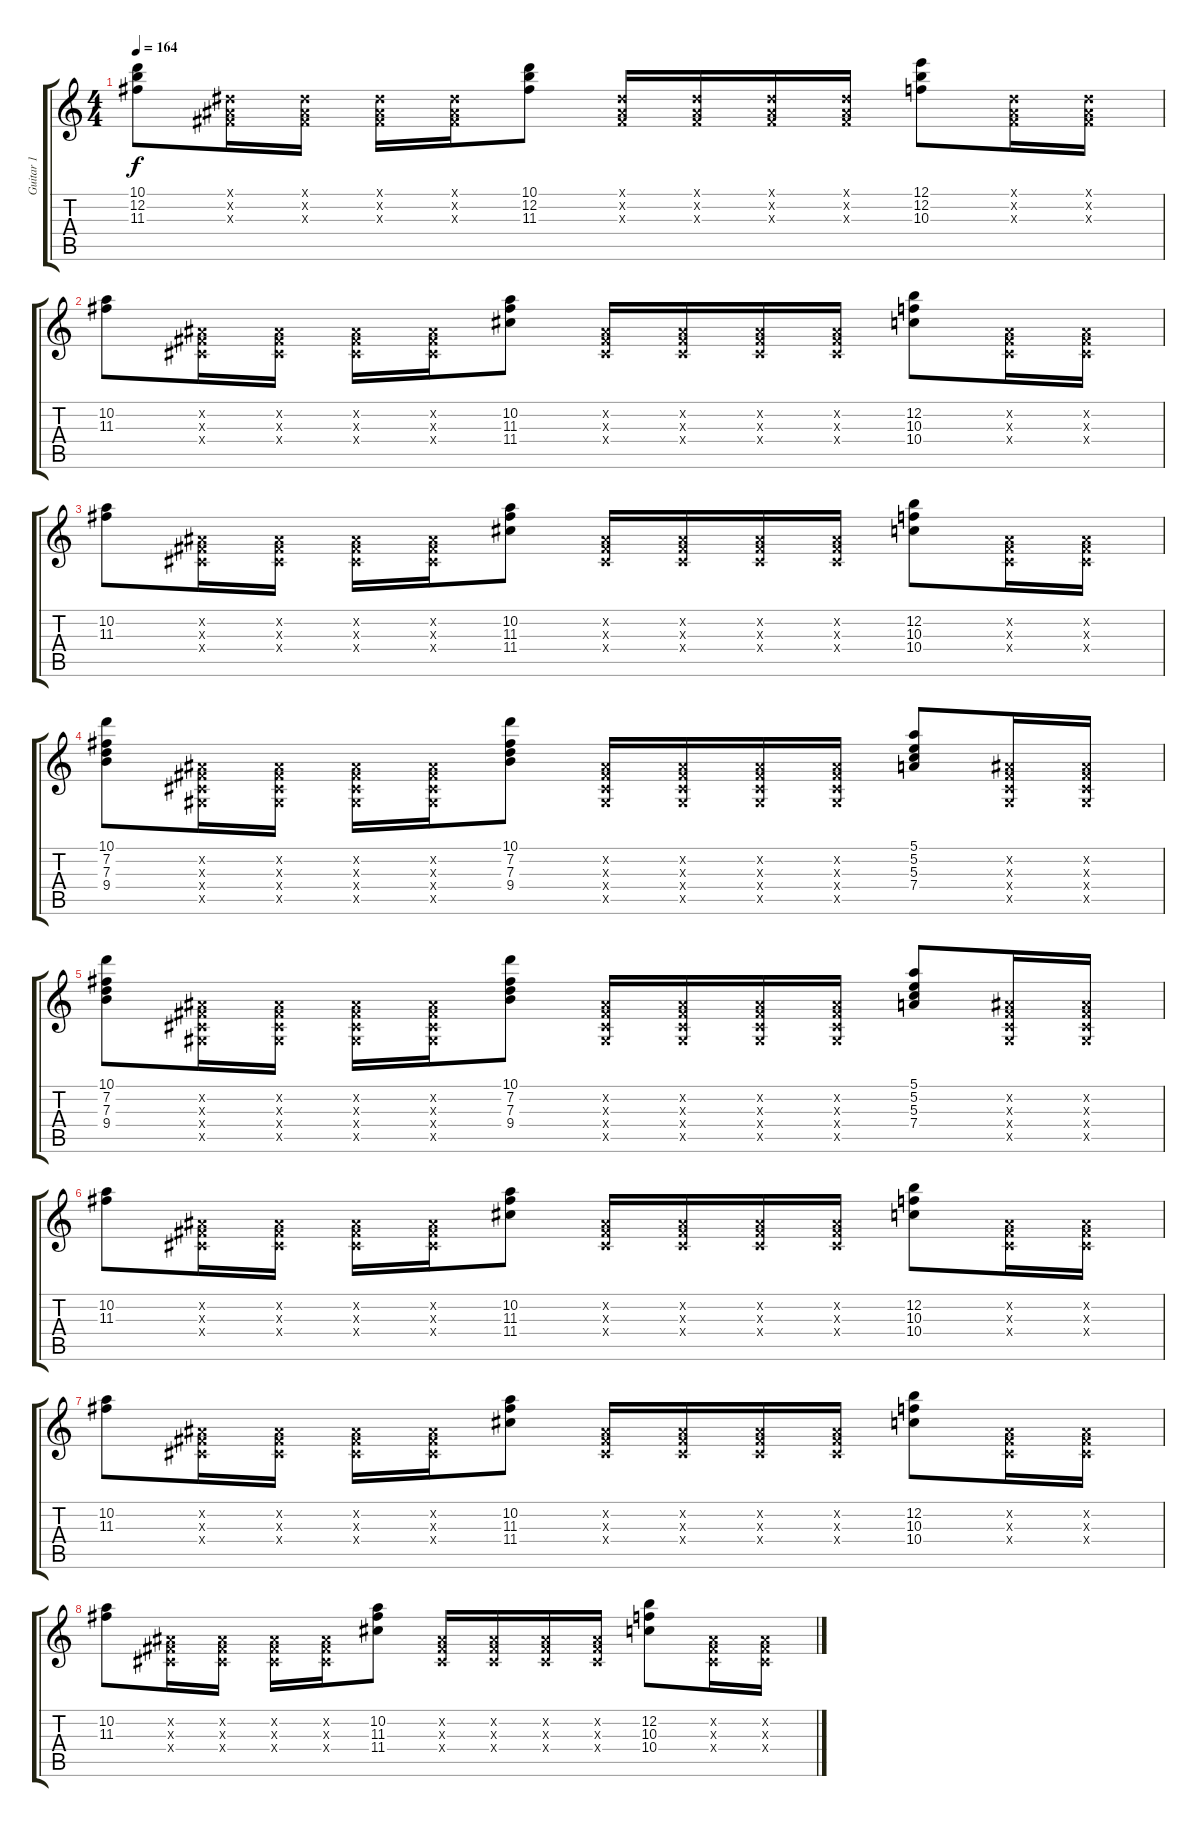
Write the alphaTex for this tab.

\track ("Guitar 1" "Guitar 1") {instrument distortionguitar}
\staff {score tabs}
\tuning (E4 B3 G3 D3 A2 E2) {hide}
\ts (4 4)
\tempo 164
\clef g2
\ks c
(10.1 12.2 11.3).8{dy f} (-1.1{x} -1.2{x} -1.3{x}).16 (-1.1{x} -1.2{x} -1.3{x}).16 (-1.1{x} -1.2{x} -1.3{x}).16 (-1.1{x} -1.2{x} -1.3{x}).16 (10.1 12.2 11.3).8 (-1.1{x} -1.2{x} -1.3{x}).16 (-1.1{x} -1.2{x} -1.3{x}).16 (-1.1{x} -1.2{x} -1.3{x}).16 (-1.1{x} -1.2{x} -1.3{x}).16 (12.1 12.2 10.3).8 (-1.1{x} -1.2{x} -1.3{x}).16 (-1.1{x} -1.2{x} -1.3{x}).16 |
(10.2 11.3).8 (-1.2{x} -1.3{x} -1.4{x}).16 (-1.2{x} -1.3{x} -1.4{x}).16 (-1.2{x} -1.3{x} -1.4{x}).16 (-1.2{x} -1.3{x} -1.4{x}).16 (10.2 11.3 11.4).8 (-1.2{x} -1.3{x} -1.4{x}).16 (-1.2{x} -1.3{x} -1.4{x}).16 (-1.2{x} -1.3{x} -1.4{x}).16 (-1.2{x} -1.3{x} -1.4{x}).16 (12.2 10.3 10.4).8 (-1.2{x} -1.3{x} -1.4{x}).16 (-1.2{x} -1.3{x} -1.4{x}).16 |
(10.2 11.3).8 (-1.2{x} -1.3{x} -1.4{x}).16 (-1.2{x} -1.3{x} -1.4{x}).16 (-1.2{x} -1.3{x} -1.4{x}).16 (-1.2{x} -1.3{x} -1.4{x}).16 (10.2 11.3 11.4).8 (-1.2{x} -1.3{x} -1.4{x}).16 (-1.2{x} -1.3{x} -1.4{x}).16 (-1.2{x} -1.3{x} -1.4{x}).16 (-1.2{x} -1.3{x} -1.4{x}).16 (12.2 10.3 10.4).8 (-1.2{x} -1.3{x} -1.4{x}).16 (-1.2{x} -1.3{x} -1.4{x}).16 |
(10.1 7.2 7.3 9.4).8 (-1.2{x} -1.3{x} -1.4{x} -1.5{x}).16 (-1.2{x} -1.3{x} -1.4{x} -1.5{x}).16 (-1.2{x} -1.3{x} -1.4{x} -1.5{x}).16 (-1.2{x} -1.3{x} -1.4{x} -1.5{x}).16 (10.1 7.2 7.3 9.4).8 (-1.2{x} -1.3{x} -1.4{x} -1.5{x}).16 (-1.2{x} -1.3{x} -1.4{x} -1.5{x}).16 (-1.2{x} -1.3{x} -1.4{x} -1.5{x}).16 (-1.2{x} -1.3{x} -1.4{x} -1.5{x}).16 (5.1 5.2 5.3 7.4).8 (-1.2{x} -1.3{x} -1.4{x} -1.5{x}).16 (-1.2{x} -1.3{x} -1.4{x} -1.5{x}).16 |
(10.1 7.2 7.3 9.4).8 (-1.2{x} -1.3{x} -1.4{x} -1.5{x}).16 (-1.2{x} -1.3{x} -1.4{x} -1.5{x}).16 (-1.2{x} -1.3{x} -1.4{x} -1.5{x}).16 (-1.2{x} -1.3{x} -1.4{x} -1.5{x}).16 (10.1 7.2 7.3 9.4).8 (-1.2{x} -1.3{x} -1.4{x} -1.5{x}).16 (-1.2{x} -1.3{x} -1.4{x} -1.5{x}).16 (-1.2{x} -1.3{x} -1.4{x} -1.5{x}).16 (-1.2{x} -1.3{x} -1.4{x} -1.5{x}).16 (5.1 5.2 5.3 7.4).8 (-1.2{x} -1.3{x} -1.4{x} -1.5{x}).16 (-1.2{x} -1.3{x} -1.4{x} -1.5{x}).16 |
(10.2 11.3).8 (-1.2{x} -1.3{x} -1.4{x}).16 (-1.2{x} -1.3{x} -1.4{x}).16 (-1.2{x} -1.3{x} -1.4{x}).16 (-1.2{x} -1.3{x} -1.4{x}).16 (10.2 11.3 11.4).8 (-1.2{x} -1.3{x} -1.4{x}).16 (-1.2{x} -1.3{x} -1.4{x}).16 (-1.2{x} -1.3{x} -1.4{x}).16 (-1.2{x} -1.3{x} -1.4{x}).16 (12.2 10.3 10.4).8 (-1.2{x} -1.3{x} -1.4{x}).16 (-1.2{x} -1.3{x} -1.4{x}).16 |
(10.2 11.3).8 (-1.2{x} -1.3{x} -1.4{x}).16 (-1.2{x} -1.3{x} -1.4{x}).16 (-1.2{x} -1.3{x} -1.4{x}).16 (-1.2{x} -1.3{x} -1.4{x}).16 (10.2 11.3 11.4).8 (-1.2{x} -1.3{x} -1.4{x}).16 (-1.2{x} -1.3{x} -1.4{x}).16 (-1.2{x} -1.3{x} -1.4{x}).16 (-1.2{x} -1.3{x} -1.4{x}).16 (12.2 10.3 10.4).8 (-1.2{x} -1.3{x} -1.4{x}).16 (-1.2{x} -1.3{x} -1.4{x}).16 |
(10.2 11.3).8 (-1.2{x} -1.3{x} -1.4{x}).16 (-1.2{x} -1.3{x} -1.4{x}).16 (-1.2{x} -1.3{x} -1.4{x}).16 (-1.2{x} -1.3{x} -1.4{x}).16 (10.2 11.3 11.4).8 (-1.2{x} -1.3{x} -1.4{x}).16 (-1.2{x} -1.3{x} -1.4{x}).16 (-1.2{x} -1.3{x} -1.4{x}).16 (-1.2{x} -1.3{x} -1.4{x}).16 (12.2 10.3 10.4).8 (-1.2{x} -1.3{x} -1.4{x}).16 (-1.2{x} -1.3{x} -1.4{x}).16
